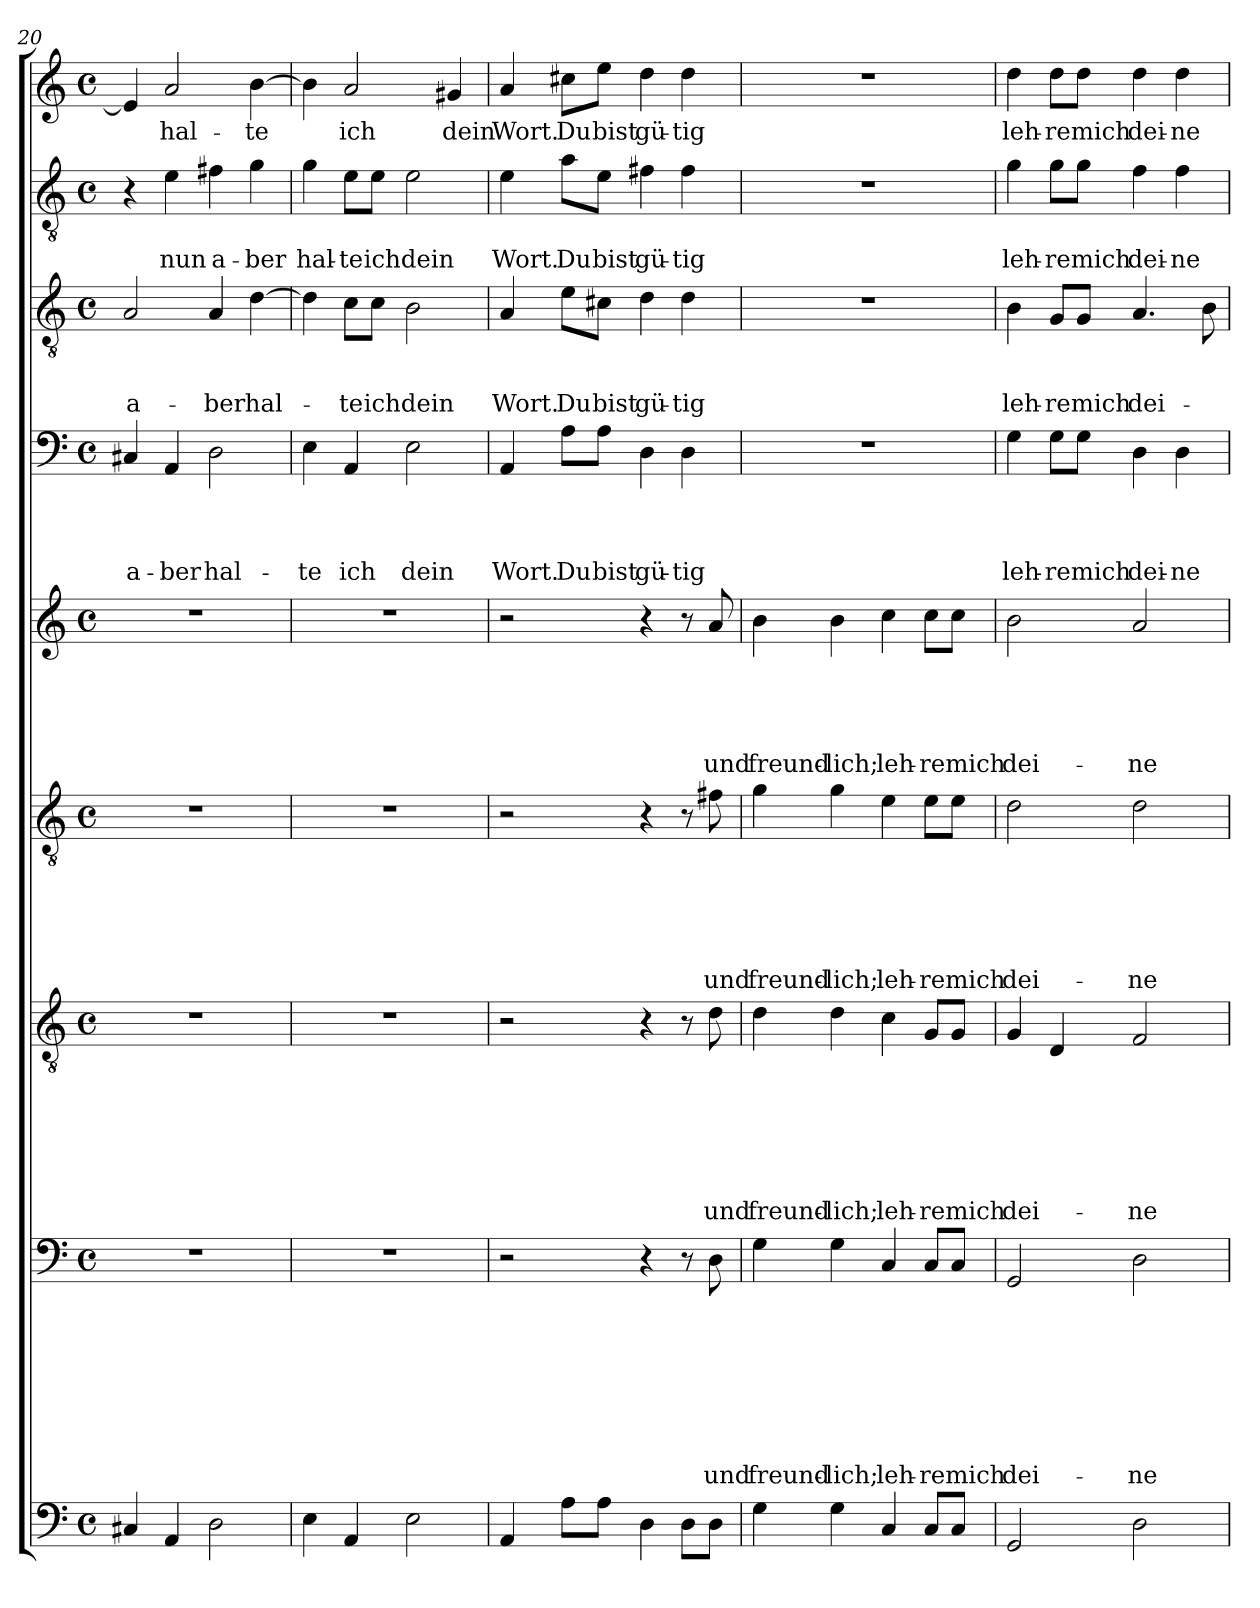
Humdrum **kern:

**kern	**kern	**text	**text	**text	**text	**text	**text	**text	**text	**kern	**text	**text	**text	**text	**text	**text	**text	**kern	**text	**text	**text	**text	**text	**text	**kern	**text	**text	**text	**text	**text	**kern	**text	**text	**text	**text	**kern	**text	**text	**text	**kern	**text	**text	**kern	**text
*part9	*part8	*part8	*part8	*part8	*part8	*part8	*part8	*part8	*part8	*part7	*part7	*part7	*part7	*part7	*part7	*part7	*part7	*part6	*part6	*part6	*part6	*part6	*part6	*part6	*part5	*part5	*part5	*part5	*part5	*part5	*part4	*part4	*part4	*part4	*part4	*part3	*part3	*part3	*part3	*part2	*part2	*part2	*part1	*part1
*staff9	*staff8	*staff8	*staff8	*staff8	*staff8	*staff8	*staff8	*staff8	*staff8	*staff7	*staff7	*staff7	*staff7	*staff7	*staff7	*staff7	*staff7	*staff6	*staff6	*staff6	*staff6	*staff6	*staff6	*staff6	*staff5	*staff5	*staff5	*staff5	*staff5	*staff5	*staff4	*staff4	*staff4	*staff4	*staff4	*staff3	*staff3	*staff3	*staff3	*staff2	*staff2	*staff2	*staff1	*staff1
*clefF4	*clefF4	*	*	*	*	*	*	*	*	*clefGv2	*	*	*	*	*	*	*	*clefGv2	*	*	*	*	*	*	*clefG2	*	*	*	*	*	*clefF4	*	*	*	*	*clefGv2	*	*	*	*clefGv2	*	*	*clefG2	*
*k[]	*k[]	*	*	*	*	*	*	*	*	*k[]	*	*	*	*	*	*	*	*k[]	*	*	*	*	*	*	*k[]	*	*	*	*	*	*k[]	*	*	*	*	*k[]	*	*	*	*k[]	*	*	*k[]	*
*C:	*C:	*	*	*	*	*	*	*	*	*C:	*	*	*	*	*	*	*	*C:	*	*	*	*	*	*	*C:	*	*	*	*	*	*C:	*	*	*	*	*C:	*	*	*	*C:	*	*	*C:	*
*M4/4	*M4/4	*	*	*	*	*	*	*	*	*M4/4	*	*	*	*	*	*	*	*M4/4	*	*	*	*	*	*	*M4/4	*	*	*	*	*	*M4/4	*	*	*	*	*M4/4	*	*	*	*M4/4	*	*	*M4/4	*
*met(c)	*met(c)	*	*	*	*	*	*	*	*	*met(c)	*	*	*	*	*	*	*	*met(c)	*	*	*	*	*	*	*met(c)	*	*	*	*	*	*met(c)	*	*	*	*	*met(c)	*	*	*	*met(c)	*	*	*met(c)	*
=20	=20	=20	=20	=20	=20	=20	=20	=20	=20	=20	=20	=20	=20	=20	=20	=20	=20	=20	=20	=20	=20	=20	=20	=20	=20	=20	=20	=20	=20	=20	=20	=20	=20	=20	=20	=20	=20	=20	=20	=20	=20	=20	=20	=20
!	!	!	!	!	!	!	!	!	!	!	!	!	!	!	!	!	!	!	!	!	!	!	!	!	!	!	!	!	!	!	!	!	!	!	!LO:LY:b	!	!	!	!LO:LY:b	!	!	!	!	!
4C#X/	1r	.	.	.	.	.	.	.	.	1r	.	.	.	.	.	.	.	1r	.	.	.	.	.	.	1r	.	.	.	.	.	4C#X/	.	.	.	a-	2A/	.	.	a-	4r	.	.	4e/]	.
!	!	!	!	!	!	!	!	!	!	!	!	!	!	!	!	!	!	!	!	!	!	!	!	!	!	!	!	!	!	!	!	!	!	!	!LO:LY:b	!	!	!	!	!	!	!LO:LY:b	!	!LO:LY:b
4AA/	.	.	.	.	.	.	.	.	.	.	.	.	.	.	.	.	.	.	.	.	.	.	.	.	.	.	.	.	.	.	4AA/	.	.	.	-ber	.	.	.	.	4e\	.	nun	2a/	hal-
!	!	!	!	!	!	!	!	!	!	!	!	!	!	!	!	!	!	!	!	!	!	!	!	!	!	!	!	!	!	!	!	!	!	!	!LO:LY:b	!	!	!	!LO:LY:b	!	!	!LO:LY:b	!	!
2D\	.	.	.	.	.	.	.	.	.	.	.	.	.	.	.	.	.	.	.	.	.	.	.	.	.	.	.	.	.	.	2D\	.	.	.	hal-	4A/	.	.	-ber	4f#X\	.	a-	.	.
!	!	!	!	!	!	!	!	!	!	!	!	!	!	!	!	!	!	!	!	!	!	!	!	!	!	!	!	!	!	!	!	!	!	!	!	!	!	!	!LO:LY:b	!	!	!LO:LY:b	!	!LO:LY:b
.	.	.	.	.	.	.	.	.	.	.	.	.	.	.	.	.	.	.	.	.	.	.	.	.	.	.	.	.	.	.	.	.	.	.	.	[4d\	.	.	hal-	4g\	.	-ber	[4b\	-te
=21	=21	=21	=21	=21	=21	=21	=21	=21	=21	=21	=21	=21	=21	=21	=21	=21	=21	=21	=21	=21	=21	=21	=21	=21	=21	=21	=21	=21	=21	=21	=21	=21	=21	=21	=21	=21	=21	=21	=21	=21	=21	=21	=21	=21
!	!	!	!	!	!	!	!	!	!	!	!	!	!	!	!	!	!	!	!	!	!	!	!	!	!	!	!	!	!	!	!	!	!	!	!LO:LY:b	!	!	!	!	!	!	!LO:LY:b	!	!
4E\	1r	.	.	.	.	.	.	.	.	1r	.	.	.	.	.	.	.	1r	.	.	.	.	.	.	1r	.	.	.	.	.	4E\	.	.	.	-te	4d\]	.	.	.	4g\	.	hal-	4b\]	.
!	!	!	!	!	!	!	!	!	!	!	!	!	!	!	!	!	!	!	!	!	!	!	!	!	!	!	!	!	!	!	!	!	!	!	!LO:LY:b	!	!	!	!LO:LY:b	!	!	!LO:LY:b	!	!LO:LY:b
4AA/	.	.	.	.	.	.	.	.	.	.	.	.	.	.	.	.	.	.	.	.	.	.	.	.	.	.	.	.	.	.	4AA/	.	.	.	ich	8c\L	.	.	-te	8e\L	.	-te	2a/	ich
!	!	!	!	!	!	!	!	!	!	!	!	!	!	!	!	!	!	!	!	!	!	!	!	!	!	!	!	!	!	!	!	!	!	!	!	!	!	!	!LO:LY:b	!	!	!LO:LY:b	!	!
.	.	.	.	.	.	.	.	.	.	.	.	.	.	.	.	.	.	.	.	.	.	.	.	.	.	.	.	.	.	.	.	.	.	.	.	8c\J	.	.	ich	8e\J	.	ich	.	.
!	!	!	!	!	!	!	!	!	!	!	!	!	!	!	!	!	!	!	!	!	!	!	!	!	!	!	!	!	!	!	!	!	!	!	!LO:LY:b	!	!	!	!LO:LY:b	!	!	!LO:LY:b	!	!
2E\	.	.	.	.	.	.	.	.	.	.	.	.	.	.	.	.	.	.	.	.	.	.	.	.	.	.	.	.	.	.	2E\	.	.	.	dein	2B\	.	.	dein	2e\	.	dein	.	.
!	!	!	!	!	!	!	!	!	!	!	!	!	!	!	!	!	!	!	!	!	!	!	!	!	!	!	!	!	!	!	!	!	!	!	!	!	!	!	!	!	!	!	!	!LO:LY:b
.	.	.	.	.	.	.	.	.	.	.	.	.	.	.	.	.	.	.	.	.	.	.	.	.	.	.	.	.	.	.	.	.	.	.	.	.	.	.	.	.	.	.	4g#X/	dein
=22	=22	=22	=22	=22	=22	=22	=22	=22	=22	=22	=22	=22	=22	=22	=22	=22	=22	=22	=22	=22	=22	=22	=22	=22	=22	=22	=22	=22	=22	=22	=22	=22	=22	=22	=22	=22	=22	=22	=22	=22	=22	=22	=22	=22
!	!	!	!	!	!	!	!	!	!	!	!	!	!	!	!	!	!	!	!	!	!	!	!	!	!	!	!	!	!	!	!	!	!	!	!LO:LY:b	!	!	!	!LO:LY:b	!	!	!LO:LY:b	!	!LO:LY:b
4AA/	2r	.	.	.	.	.	.	.	.	2r	.	.	.	.	.	.	.	2r	.	.	.	.	.	.	2r	.	.	.	.	.	4AA/	.	.	.	Wort.	4A/	.	.	Wort.	4e\	.	Wort.	4a/	Wort.
!	!	!	!	!	!	!	!	!	!	!	!	!	!	!	!	!	!	!	!	!	!	!	!	!	!	!	!	!	!	!	!	!	!	!	!LO:LY:b	!	!	!	!LO:LY:b	!	!	!LO:LY:b	!	!LO:LY:b
8A\L	.	.	.	.	.	.	.	.	.	.	.	.	.	.	.	.	.	.	.	.	.	.	.	.	.	.	.	.	.	.	8A\L	.	.	.	Du	8e\L	.	.	Du	8a\L	.	Du	8cc#X\L	Du
!	!	!	!	!	!	!	!	!	!	!	!	!	!	!	!	!	!	!	!	!	!	!	!	!	!	!	!	!	!	!	!	!	!	!	!LO:LY:b	!	!	!	!LO:LY:b	!	!	!LO:LY:b	!	!LO:LY:b
8A\J	.	.	.	.	.	.	.	.	.	.	.	.	.	.	.	.	.	.	.	.	.	.	.	.	.	.	.	.	.	.	8A\J	.	.	.	bist	8c#X\J	.	.	bist	8e\J	.	bist	8ee\J	bist
!	!	!	!	!	!	!	!	!	!	!	!	!	!	!	!	!	!	!	!	!	!	!	!	!	!	!	!	!	!	!	!	!	!	!	!LO:LY:b	!	!	!	!LO:LY:b	!	!	!LO:LY:b	!	!LO:LY:b
4D\	4r	.	.	.	.	.	.	.	.	4r	.	.	.	.	.	.	.	4r	.	.	.	.	.	.	4r	.	.	.	.	.	4D\	.	.	.	gü-	4d\	.	.	gü-	4f#X\	.	gü-	4dd\	gü-
!	!	!	!	!	!	!	!	!	!	!	!	!	!	!	!	!	!	!	!	!	!	!	!	!	!	!	!	!	!	!	!	!	!	!	!LO:LY:b	!	!	!	!LO:LY:b	!	!	!LO:LY:b	!	!LO:LY:b
8D\L	8r	.	.	.	.	.	.	.	.	8r	.	.	.	.	.	.	.	8r	.	.	.	.	.	.	8r	.	.	.	.	.	4D\	.	.	.	-tig	4d\	.	.	-tig	4f#\	.	-tig	4dd\	-tig
!	!	!	!	!	!	!	!	!	!LO:LY:b	!	!	!	!	!	!	!	!LO:LY:b	!	!	!	!	!	!	!LO:LY:b	!	!	!	!	!	!LO:LY:b	!	!	!	!	!	!	!	!	!	!	!	!	!	!
8D\J	8D\	.	.	.	.	.	.	.	und	8d\	.	.	.	.	.	.	und	8f#X\	.	.	.	.	.	und	8a/	.	.	.	.	und	.	.	.	.	.	.	.	.	.	.	.	.	.	.
=23	=23	=23	=23	=23	=23	=23	=23	=23	=23	=23	=23	=23	=23	=23	=23	=23	=23	=23	=23	=23	=23	=23	=23	=23	=23	=23	=23	=23	=23	=23	=23	=23	=23	=23	=23	=23	=23	=23	=23	=23	=23	=23	=23	=23
!	!	!	!	!	!	!	!	!	!LO:LY:b	!	!	!	!	!	!	!	!LO:LY:b	!	!	!	!	!	!	!LO:LY:b	!	!	!	!	!	!LO:LY:b	!	!	!	!	!	!	!	!	!	!	!	!	!	!
4G\	4G\	.	.	.	.	.	.	.	freund-	4d\	.	.	.	.	.	.	freund-	4g\	.	.	.	.	.	freund-	4b\	.	.	.	.	freund-	1r	.	.	.	.	1r	.	.	.	1r	.	.	1r	.
!	!	!	!	!	!	!	!	!	!LO:LY:b	!	!	!	!	!	!	!	!LO:LY:b	!	!	!	!	!	!	!LO:LY:b	!	!	!	!	!	!LO:LY:b	!	!	!	!	!	!	!	!	!	!	!	!	!	!
4G\	4G\	.	.	.	.	.	.	.	-lich;	4d\	.	.	.	.	.	.	-lich;	4g\	.	.	.	.	.	-lich;	4b\	.	.	.	.	-lich;	.	.	.	.	.	.	.	.	.	.	.	.	.	.
!	!	!	!	!	!	!	!	!	!LO:LY:b	!	!	!	!	!	!	!	!LO:LY:b	!	!	!	!	!	!	!LO:LY:b	!	!	!	!	!	!LO:LY:b	!	!	!	!	!	!	!	!	!	!	!	!	!	!
4C/	4C/	.	.	.	.	.	.	.	leh-	4c\	.	.	.	.	.	.	leh-	4e\	.	.	.	.	.	leh-	4cc\	.	.	.	.	leh-	.	.	.	.	.	.	.	.	.	.	.	.	.	.
!	!	!	!	!	!	!	!	!	!LO:LY:b	!	!	!	!	!	!	!	!LO:LY:b	!	!	!	!	!	!	!LO:LY:b	!	!	!	!	!	!LO:LY:b	!	!	!	!	!	!	!	!	!	!	!	!	!	!
8C/L	8C/L	.	.	.	.	.	.	.	-re	8G/L	.	.	.	.	.	.	-re	8e\L	.	.	.	.	.	-re	8cc\L	.	.	.	.	-re	.	.	.	.	.	.	.	.	.	.	.	.	.	.
!	!	!	!	!	!	!	!	!	!LO:LY:b	!	!	!	!	!	!	!	!LO:LY:b	!	!	!	!	!	!	!LO:LY:b	!	!	!	!	!	!LO:LY:b	!	!	!	!	!	!	!	!	!	!	!	!	!	!
8C/J	8C/J	.	.	.	.	.	.	.	mich	8G/J	.	.	.	.	.	.	mich	8e\J	.	.	.	.	.	mich	8cc\J	.	.	.	.	mich	.	.	.	.	.	.	.	.	.	.	.	.	.	.
!!LO:PB:g=z
=24	=24	=24	=24	=24	=24	=24	=24	=24	=24	=24	=24	=24	=24	=24	=24	=24	=24	=24	=24	=24	=24	=24	=24	=24	=24	=24	=24	=24	=24	=24	=24	=24	=24	=24	=24	=24	=24	=24	=24	=24	=24	=24	=24	=24
!	!	!	!	!	!	!	!	!	!LO:LY:b	!	!	!	!	!	!	!	!LO:LY:b	!	!	!	!	!	!	!LO:LY:b	!	!	!	!	!	!LO:LY:b	!	!	!	!	!LO:LY:b	!	!	!	!LO:LY:b	!	!	!LO:LY:b	!	!LO:LY:b
2GG/	2GG/	.	.	.	.	.	.	.	dei-	4G/	.	.	.	.	.	.	dei-	2d\	.	.	.	.	.	dei-	2b\	.	.	.	.	dei-	4G\	.	.	.	leh-	4B\	.	.	leh-	4g\	.	leh-	4dd\	leh-
!	!	!	!	!	!	!	!	!	!	!	!	!	!	!	!	!	!	!	!	!	!	!	!	!	!	!	!	!	!	!	!	!	!	!	!LO:LY:b	!	!	!	!LO:LY:b	!	!	!LO:LY:b	!	!LO:LY:b
.	.	.	.	.	.	.	.	.	.	4D/	.	.	.	.	.	.	.	.	.	.	.	.	.	.	.	.	.	.	.	.	8G\L	.	.	.	-re	8G/L	.	.	-re	8g\L	.	-re	8dd\L	-re
!	!	!	!	!	!	!	!	!	!	!	!	!	!	!	!	!	!	!	!	!	!	!	!	!	!	!	!	!	!	!	!	!	!	!	!LO:LY:b	!	!	!	!LO:LY:b	!	!	!LO:LY:b	!	!LO:LY:b
.	.	.	.	.	.	.	.	.	.	.	.	.	.	.	.	.	.	.	.	.	.	.	.	.	.	.	.	.	.	.	8G\J	.	.	.	mich	8G/J	.	.	mich	8g\J	.	mich	8dd\J	mich
!	!	!	!	!	!	!	!	!	!LO:LY:b	!	!	!	!	!	!	!	!LO:LY:b	!	!	!	!	!	!	!LO:LY:b	!	!	!	!	!	!LO:LY:b	!	!	!	!	!LO:LY:b	!	!	!	!LO:LY:b	!	!	!LO:LY:b	!	!LO:LY:b
2D\	2D\	.	.	.	.	.	.	.	-ne	2F/	.	.	.	.	.	.	-ne	2d\	.	.	.	.	.	-ne	2a/	.	.	.	.	-ne	4D\	.	.	.	dei-	4.A/	.	.	dei-	4f\	.	dei-	4dd\	dei-
!	!	!	!	!	!	!	!	!	!	!	!	!	!	!	!	!	!	!	!	!	!	!	!	!	!	!	!	!	!	!	!	!	!	!	!LO:LY:b	!	!	!	!	!	!	!LO:LY:b	!	!LO:LY:b
.	.	.	.	.	.	.	.	.	.	.	.	.	.	.	.	.	.	.	.	.	.	.	.	.	.	.	.	.	.	.	4D\	.	.	.	-ne	.	.	.	.	4f\	.	-ne	4dd\	-ne
.	.	.	.	.	.	.	.	.	.	.	.	.	.	.	.	.	.	.	.	.	.	.	.	.	.	.	.	.	.	.	.	.	.	.	.	8B\	.	.	.	.	.	.	.	.
=	=	=	=	=	=	=	=	=	=	=	=	=	=	=	=	=	=	=	=	=	=	=	=	=	=	=	=	=	=	=	=	=	=	=	=	=	=	=	=	=	=	=	=	=
*-	*-	*-	*-	*-	*-	*-	*-	*-	*-	*-	*-	*-	*-	*-	*-	*-	*-	*-	*-	*-	*-	*-	*-	*-	*-	*-	*-	*-	*-	*-	*-	*-	*-	*-	*-	*-	*-	*-	*-	*-	*-	*-	*-	*-
